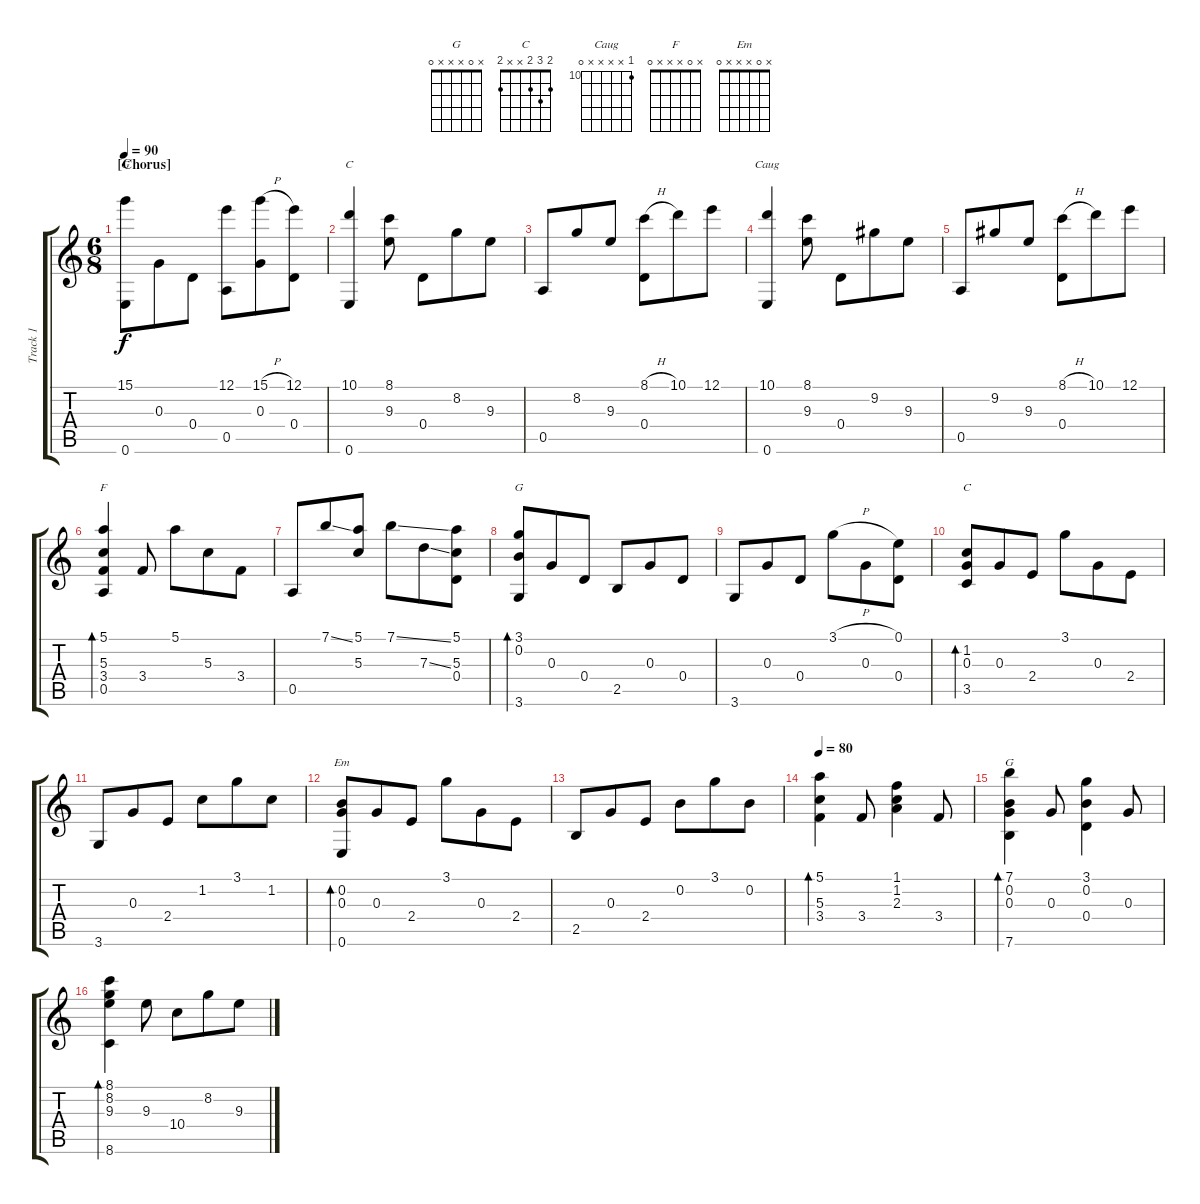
\track ("Track 1" "Track 1") {instrument acousticguitarsteel}
\staff {score tabs}
\tuning (E4 B3 G3 D3 A2 E2) {hide}
\chord ("G" 15 x x x x 0) {firstfret 15}
\chord ("C" 10 x x x x 0) {firstfret 10}
\chord ("Caug" 10 x x x x 0) {firstfret 10}
\chord ("F" x 0 x x x 0)
\chord ("G" 3 x x x x 3)
\chord ("C" 2 3 2 x x 2)
\chord ("Em" x 0 x x x 0)
\chord ("G" x 0 x x x 0)
\ts (6 8)
\section ("" "[Chorus]")
\tempo 90
\clef g2
\ks c
(15.1 0.6).8{ch "G" dy f} 0.3.8 0.4.8 (12.1 0.5).8 (15.1{h} 0.3).8 (12.1 0.4).8 |
\section ("" "")
(10.1 0.6).4{ch "C"} (8.1 9.3).8 0.4.8 8.2.8 9.3.8 |
0.5.8 8.2.8 9.3.8 (8.1{h} 0.4).8 10.1.8 12.1.8 |
(10.1 0.6).4{ch "Caug"} (8.1 9.3).8 0.4.8 9.2.8 9.3.8 |
0.5.8 9.2.8 9.3.8 (8.1{h} 0.4).8 10.1.8 12.1.8 |
(5.1 5.3 3.4 0.5).4{bd 240 ch "F"} 3.4.8 5.1.8 5.3.8 3.4.8 |
0.5.8 7.1{ss}.8 (5.1 5.3).8 7.1{ss}.8 7.3{ss}.8 (5.1 5.3 0.4).8 |
(3.1 0.2 3.6).8{bd 120 ch "G"} 0.3.8 0.4.8 2.5.8 0.3.8 0.4.8 |
3.6.8 0.3.8 0.4.8 3.1{h}.8 0.3.8 (0.1 0.4).8 |
\section ("" "")
(1.2 0.3 3.5).8{bd 120 ch "C"} 0.3.8 2.4.8 3.1.8 0.3.8 2.4.8 |
3.6.8 0.3.8 2.4.8 1.2.8 3.1.8 1.2.8 |
(0.2 0.3 0.6).8{bd 120 ch "Em"} 0.3.8 2.4.8 3.1.8 0.3.8 2.4.8 |
2.5.8 0.3.8 2.4.8 0.2.8 3.1.8 0.2.8 |
\tempo 80
(5.1 5.3 3.4).4{bd 120} 3.4.8 (1.1 1.2 2.3).4 3.4.8 |
(7.1 0.2 0.3 7.6).4{bd 120 ch "G"} 0.3.8 (3.1 0.2 0.4).4 0.3.8 |
(8.1 8.2 9.3 8.6).4{bd 240} 9.3.8 10.4.8 8.2.8 9.3.8
